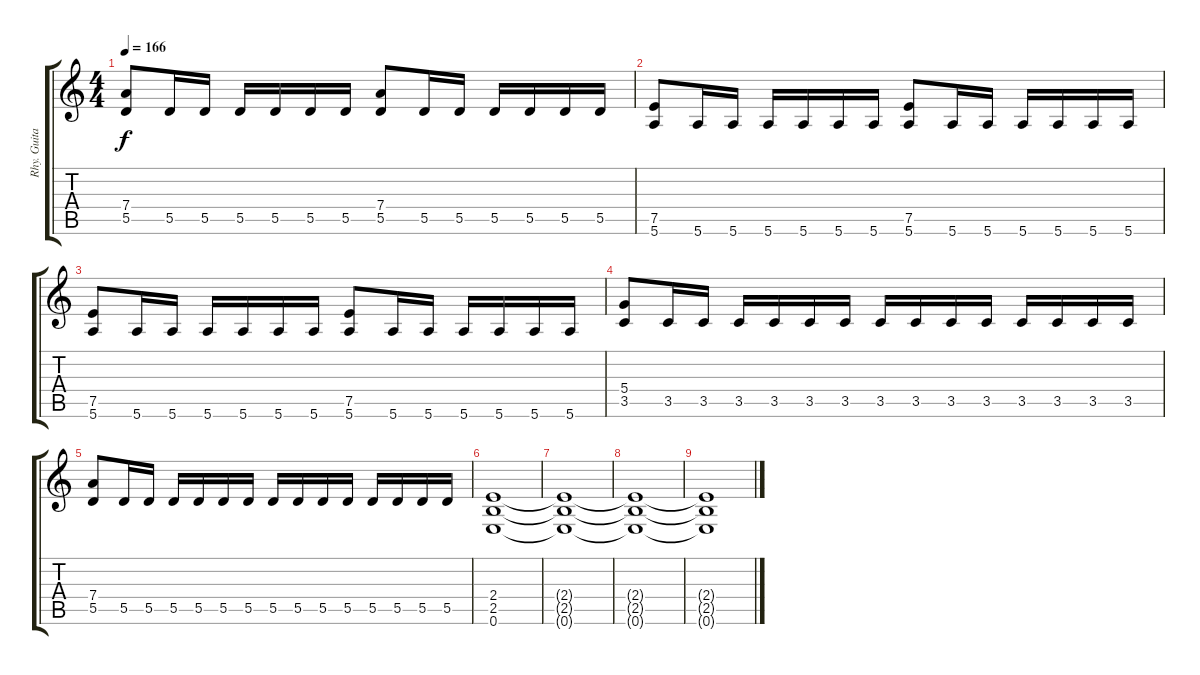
\track ("Rhy. Guitar I" "Rhy. Guita") {instrument distortionguitar}
\staff {score tabs}
\tuning (E4 B3 G3 D3 A2 E2) {hide}
\ts (4 4)
\tempo 166
\clef g2
\ks c
(7.4 5.5).8{dy f} 5.5.16 5.5.16 5.5.16 5.5.16 5.5.16 5.5.16 (7.4 5.5).8 5.5.16 5.5.16 5.5.16 5.5.16 5.5.16 5.5.16 |
(7.5 5.6).8 5.6.16 5.6.16 5.6.16 5.6.16 5.6.16 5.6.16 (7.5 5.6).8 5.6.16 5.6.16 5.6.16 5.6.16 5.6.16 5.6.16 |
(7.5 5.6).8 5.6.16 5.6.16 5.6.16 5.6.16 5.6.16 5.6.16 (7.5 5.6).8 5.6.16 5.6.16 5.6.16 5.6.16 5.6.16 5.6.16 |
(5.4 3.5).8 3.5.16 3.5.16 3.5.16 3.5.16 3.5.16 3.5.16 3.5.16 3.5.16 3.5.16 3.5.16 3.5.16 3.5.16 3.5.16 3.5.16 |
(7.4 5.5).8 5.5.16 5.5.16 5.5.16 5.5.16 5.5.16 5.5.16 5.5.16 5.5.16 5.5.16 5.5.16 5.5.16 5.5.16 5.5.16 5.5.16 |
(2.4 2.5 0.6).1 |
(2.4{t} 2.5{t} 0.6{t}).1 |
(2.4{t} 2.5{t} 0.6{t}).1 |
(2.4{t} 2.5{t} 0.6{t}).1
